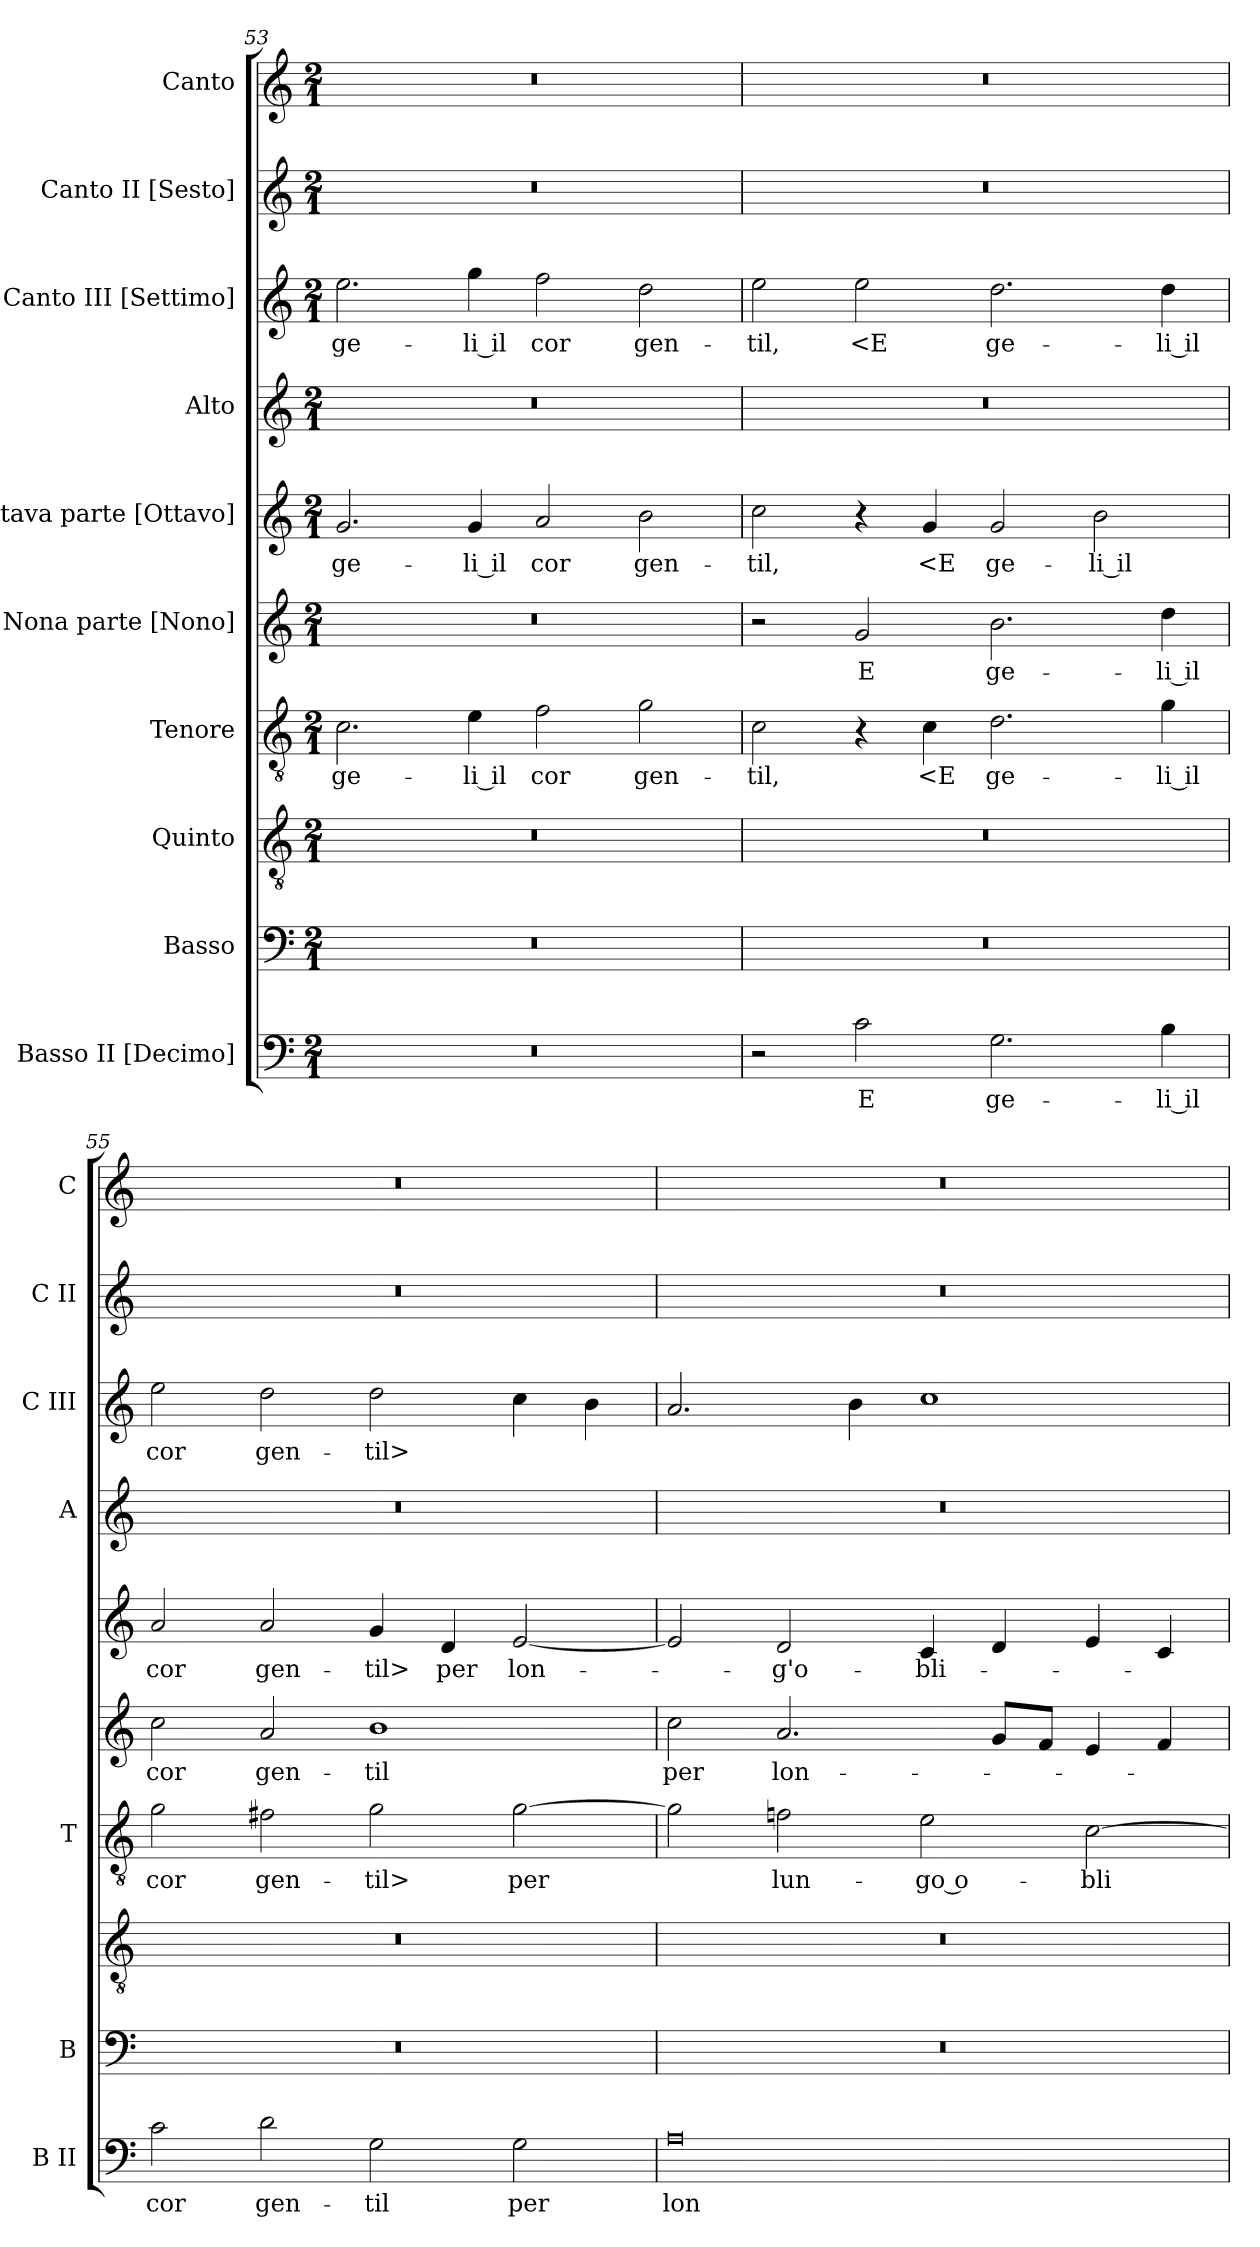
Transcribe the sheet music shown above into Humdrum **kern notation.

**kern	**text	**kern	**kern	**kern	**text	**kern	**text	**kern	**text	**kern	**kern	**text	**kern	**kern
*part10	*part10	*part9	*part8	*part7	*part7	*part6	*part6	*part5	*part5	*part4	*part3	*part3	*part2	*part1
*staff10	*staff10	*staff9	*staff8	*staff7	*staff7	*staff6	*staff6	*staff5	*staff5	*staff4	*staff3	*staff3	*staff2	*staff1
*I"Basso II [Decimo]	*	*I"Basso	*I"Quinto	*I"Tenore	*	*I"Nona parte [Nono]	*	*I"Ottava parte [Ottavo]	*	*I"Alto	*I"Canto III [Settimo]	*	*I"Canto II [Sesto]	*I"Canto
*I'B II	*	*I'B	*	*I'T	*	*	*	*	*	*I'A	*I'C III	*	*I'C II	*I'C
*clefF4	*	*clefF4	*clefGv2	*clefGv2	*	*clefG2	*	*clefG2	*	*clefG2	*clefG2	*	*clefG2	*clefG2
*k[]	*	*k[]	*k[]	*k[]	*	*k[]	*	*k[]	*	*k[]	*k[]	*	*k[]	*k[]
*C:	*	*C:	*C:	*C:	*	*C:	*	*C:	*	*C:	*C:	*	*C:	*C:
*M2/1	*	*M2/1	*M2/1	*M2/1	*	*M2/1	*	*M2/1	*	*M2/1	*M2/1	*	*M2/1	*M2/1
=53	=53	=53	=53	=53	=53	=53	=53	=53	=53	=53	=53	=53	=53	=53
0r	.	0r	0r	2.c	ge-	0r	.	2.g	ge-	0r	2.ee	ge-	0r	0r
.	.	.	.	4e	-li il	.	.	4g	-li il	.	4gg	-li il	.	.
.	.	.	.	2f	cor	.	.	2a	cor	.	2ff	cor	.	.
.	.	.	.	2g	gen-	.	.	2b	gen-	.	2dd	gen-	.	.
=54	=54	=54	=54	=54	=54	=54	=54	=54	=54	=54	=54	=54	=54	=54
2r	.	0r	0r	2c	-til,	2r	.	2cc	-til,	0r	2ee	-til,	0r	0r
2c	E	.	.	4r	.	2g	E	4r	.	.	2ee	<E	.	.
.	.	.	.	4c	<E	.	.	4g	<E	.	.	.	.	.
2.G	ge-	.	.	2.d	ge-	2.b	ge-	2g	ge-	.	2.dd	ge-	.	.
.	.	.	.	.	.	.	.	2b	-li il	.	.	.	.	.
4B	-li il	.	.	4g	-li il	4dd	-li il	.	.	.	4dd	-li il	.	.
=55	=55	=55	=55	=55	=55	=55	=55	=55	=55	=55	=55	=55	=55	=55
2c	cor	0r	0r	2g	cor	2cc	cor	2a	cor	0r	2ee	cor	0r	0r
2d	gen-	.	.	2f#X	gen-	2a	gen-	2a	gen-	.	2dd	gen-	.	.
2G	-til	.	.	2g	-til>	1b	-til	4g	-til>	.	2dd	-til>	.	.
.	.	.	.	.	.	.	.	4d	per	.	.	.	.	.
2G	per	.	.	[2g	per	.	.	[2e	lon-	.	4cc	.	.	.
.	.	.	.	.	.	.	.	.	.	.	4b	.	.	.
=56	=56	=56	=56	=56	=56	=56	=56	=56	=56	=56	=56	=56	=56	=56
0A	lon-	0r	0r	2g]	.	2cc	per	2e]	.	0r	2.a	.	0r	0r
.	.	.	.	2fn	lun-	2.a	lon-	2d	-g'o-	.	.	.	.	.
.	.	.	.	.	.	.	.	.	.	.	4b	.	.	.
.	.	.	.	2e	-go o-	.	.	4c	-bli-	.	1cc	.	.	.
.	.	.	.	.	.	8gL	.	4d	.	.	.	.	.	.
.	.	.	.	.	.	8fJ	.	.	.	.	.	.	.	.
.	.	.	.	[2c	-bli-	4e	.	4e	.	.	.	.	.	.
.	.	.	.	.	.	4f	.	4c	.	.	.	.	.	.
=	=	=	=	=	=	=	=	=	=	=	=	=	=	=
*-	*-	*-	*-	*-	*-	*-	*-	*-	*-	*-	*-	*-	*-	*-
